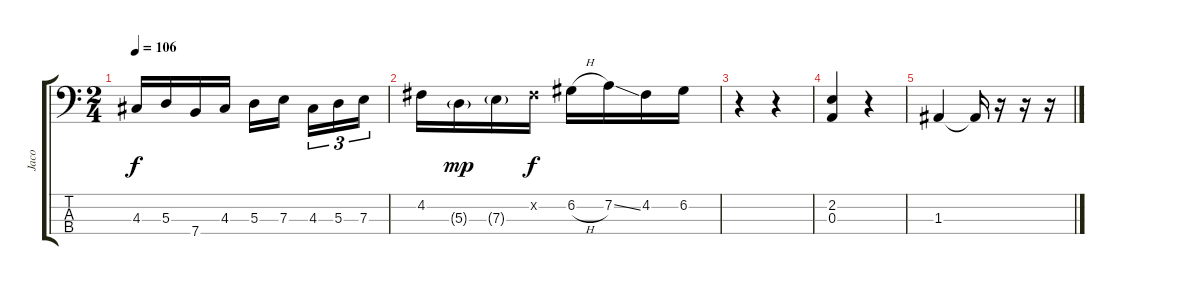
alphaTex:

\track ("Jaco" "Jaco") {instrument fretlessbass}
\staff {score tabs}
\tuning (G2 D2 A1 E1) {hide}
\ts (2 4)
\tempo 106
\clef f4
\ks c
4.3.16{dy f instrument fretlessbass} 5.3.16 7.4.16 4.3.16 5.3.16 7.3.16 4.3.16{tu (3 2)} 5.3.16{tu (3 2)} 7.3.16{tu (3 2)} |
4.2.16 5.3{g}.16{dy mp} 7.3{g}.16 4.2{x}.16{dy f} 6.2{h}.16 7.2{ss}.16 4.2.16 6.2.16 |
r.4 r.4 |
(2.2 0.3).4 r.4 |
1.3.4 1.3{t}.16 r.16 r.16 r.16
